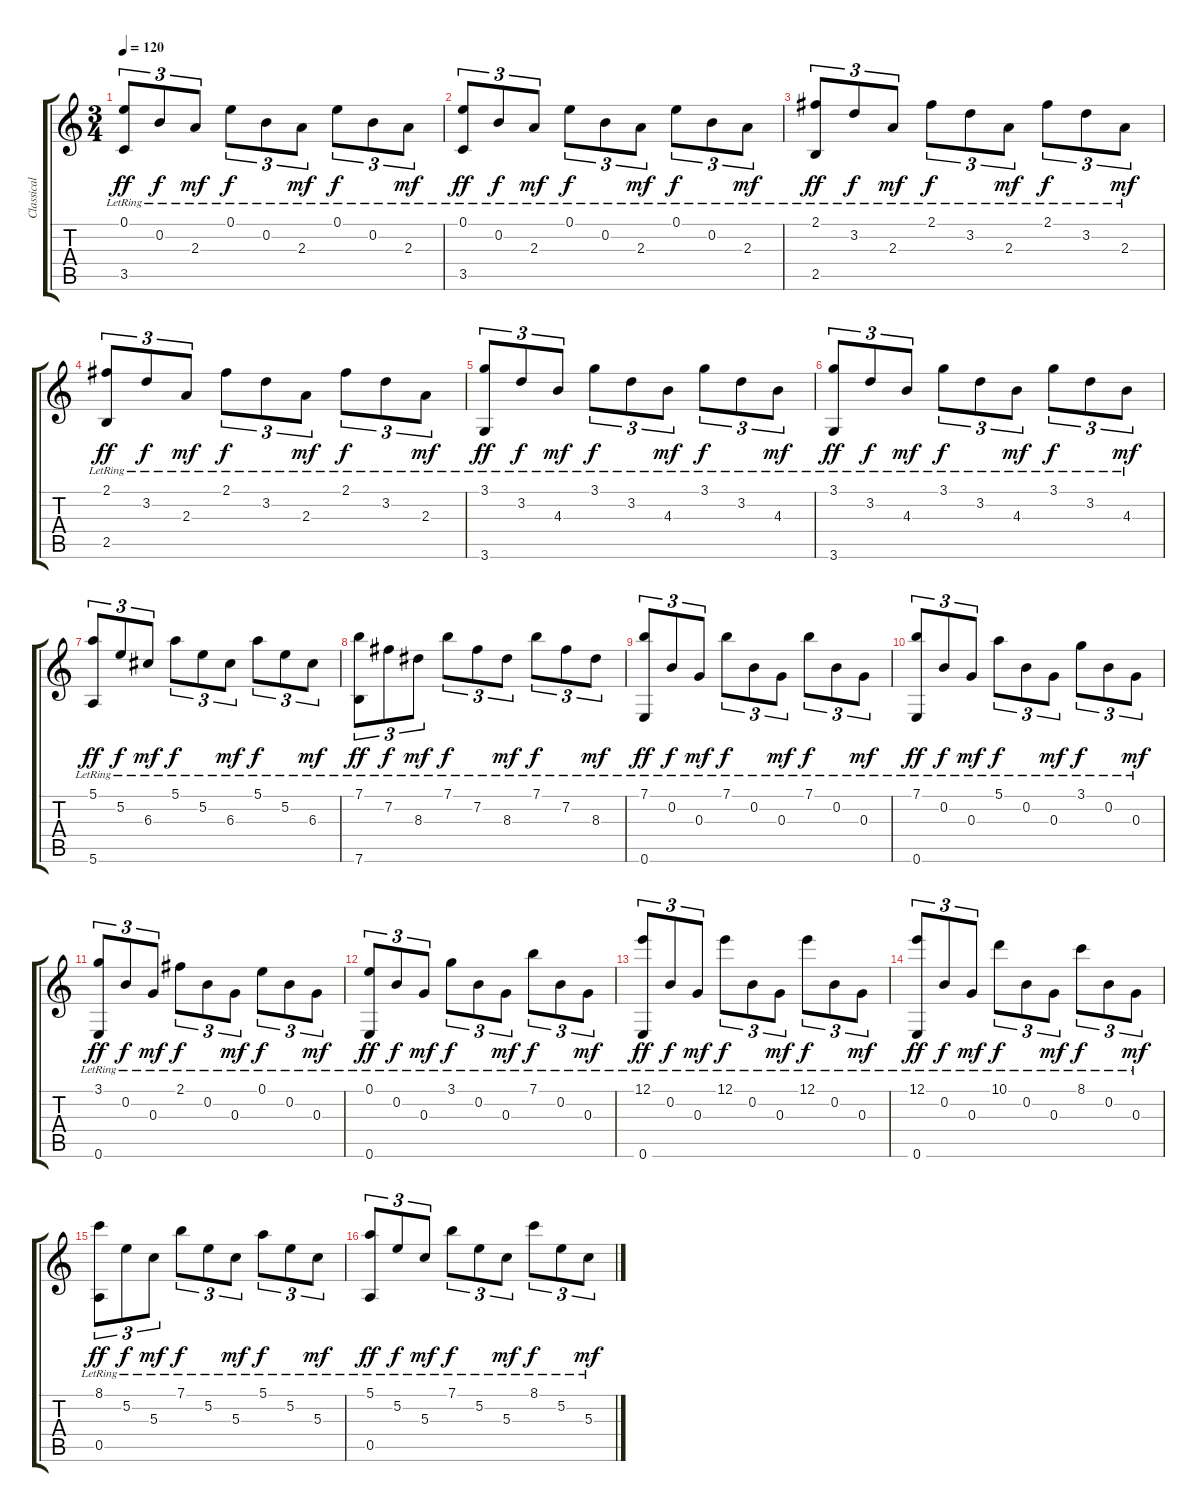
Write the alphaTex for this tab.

\track ("Classical Guitar" "Classical ") {instrument acousticguitarnylon}
\staff {score tabs}
\tuning (E4 B3 G3 D3 A2 E2) {hide}
\ts (3 4)
\tempo 120
\clef g2
\ks c
(0.1{lr} 3.5{lr}).8{tu (3 2) dy ff instrument acousticguitarnylon} 0.2{lr}.8{tu (3 2) dy f} 2.3{lr}.8{tu (3 2) dy mf} 0.1{lr}.8{tu (3 2) dy f} 0.2{lr}.8{tu (3 2)} 2.3{lr}.8{tu (3 2) dy mf} 0.1{lr}.8{tu (3 2) dy f} 0.2{lr}.8{tu (3 2)} 2.3{lr}.8{tu (3 2) dy mf} |
(0.1{lr} 3.5{lr}).8{tu (3 2) dy ff} 0.2{lr}.8{tu (3 2) dy f} 2.3{lr}.8{tu (3 2) dy mf} 0.1{lr}.8{tu (3 2) dy f} 0.2{lr}.8{tu (3 2)} 2.3{lr}.8{tu (3 2) dy mf} 0.1{lr}.8{tu (3 2) dy f} 0.2{lr}.8{tu (3 2)} 2.3{lr}.8{tu (3 2) dy mf} |
(2.1{lr} 2.5{lr}).8{tu (3 2) dy ff} 3.2{lr}.8{tu (3 2) dy f} 2.3{lr}.8{tu (3 2) dy mf} 2.1{lr}.8{tu (3 2) dy f} 3.2{lr}.8{tu (3 2)} 2.3{lr}.8{tu (3 2) dy mf} 2.1{lr}.8{tu (3 2) dy f} 3.2{lr}.8{tu (3 2)} 2.3{lr}.8{tu (3 2) dy mf} |
(2.1{lr} 2.5{lr}).8{tu (3 2) dy ff} 3.2{lr}.8{tu (3 2) dy f} 2.3{lr}.8{tu (3 2) dy mf} 2.1{lr}.8{tu (3 2) dy f} 3.2{lr}.8{tu (3 2)} 2.3{lr}.8{tu (3 2) dy mf} 2.1{lr}.8{tu (3 2) dy f} 3.2{lr}.8{tu (3 2)} 2.3{lr}.8{tu (3 2) dy mf} |
(3.1{lr} 3.6{lr}).8{tu (3 2) dy ff} 3.2{lr}.8{tu (3 2) dy f} 4.3{lr}.8{tu (3 2) dy mf} 3.1{lr}.8{tu (3 2) dy f} 3.2{lr}.8{tu (3 2)} 4.3{lr}.8{tu (3 2) dy mf} 3.1{lr}.8{tu (3 2) dy f} 3.2{lr}.8{tu (3 2)} 4.3{lr}.8{tu (3 2) dy mf} |
(3.1{lr} 3.6{lr}).8{tu (3 2) dy ff} 3.2{lr}.8{tu (3 2) dy f} 4.3{lr}.8{tu (3 2) dy mf} 3.1{lr}.8{tu (3 2) dy f} 3.2{lr}.8{tu (3 2)} 4.3{lr}.8{tu (3 2) dy mf} 3.1{lr}.8{tu (3 2) dy f} 3.2{lr}.8{tu (3 2)} 4.3{lr}.8{tu (3 2) dy mf} |
(5.1{lr} 5.6{lr}).8{tu (3 2) dy ff} 5.2{lr}.8{tu (3 2) dy f} 6.3{lr}.8{tu (3 2) dy mf} 5.1{lr}.8{tu (3 2) dy f} 5.2{lr}.8{tu (3 2)} 6.3{lr}.8{tu (3 2) dy mf} 5.1{lr}.8{tu (3 2) dy f} 5.2{lr}.8{tu (3 2)} 6.3{lr}.8{tu (3 2) dy mf} |
(7.1{lr} 7.6{lr}).8{tu (3 2) dy ff} 7.2{lr}.8{tu (3 2) dy f} 8.3{lr}.8{tu (3 2) dy mf} 7.1{lr}.8{tu (3 2) dy f} 7.2{lr}.8{tu (3 2)} 8.3{lr}.8{tu (3 2) dy mf} 7.1{lr}.8{tu (3 2) dy f} 7.2{lr}.8{tu (3 2)} 8.3{lr}.8{tu (3 2) dy mf} |
(7.1{lr} 0.6{lr}).8{tu (3 2) dy ff} 0.2{lr}.8{tu (3 2) dy f} 0.3{lr}.8{tu (3 2) dy mf} 7.1{lr}.8{tu (3 2) dy f} 0.2{lr}.8{tu (3 2)} 0.3{lr}.8{tu (3 2) dy mf} 7.1{lr}.8{tu (3 2) dy f} 0.2{lr}.8{tu (3 2)} 0.3{lr}.8{tu (3 2) dy mf} |
(7.1{lr} 0.6{lr}).8{tu (3 2) dy ff} 0.2{lr}.8{tu (3 2) dy f} 0.3{lr}.8{tu (3 2) dy mf} 5.1{lr}.8{tu (3 2) dy f} 0.2{lr}.8{tu (3 2)} 0.3{lr}.8{tu (3 2) dy mf} 3.1{lr}.8{tu (3 2) dy f} 0.2{lr}.8{tu (3 2)} 0.3{lr}.8{tu (3 2) dy mf} |
(3.1{lr} 0.6{lr}).8{tu (3 2) dy ff} 0.2{lr}.8{tu (3 2) dy f} 0.3{lr}.8{tu (3 2) dy mf} 2.1{lr}.8{tu (3 2) dy f} 0.2{lr}.8{tu (3 2)} 0.3{lr}.8{tu (3 2) dy mf} 0.1{lr}.8{tu (3 2) dy f} 0.2{lr}.8{tu (3 2)} 0.3{lr}.8{tu (3 2) dy mf} |
(0.1{lr} 0.6{lr}).8{tu (3 2) dy ff} 0.2{lr}.8{tu (3 2) dy f} 0.3{lr}.8{tu (3 2) dy mf} 3.1{lr}.8{tu (3 2) dy f} 0.2{lr}.8{tu (3 2)} 0.3{lr}.8{tu (3 2) dy mf} 7.1{lr}.8{tu (3 2) dy f} 0.2{lr}.8{tu (3 2)} 0.3{lr}.8{tu (3 2) dy mf} |
(12.1{lr} 0.6{lr}).8{tu (3 2) dy ff} 0.2{lr}.8{tu (3 2) dy f} 0.3{lr}.8{tu (3 2) dy mf} 12.1{lr}.8{tu (3 2) dy f} 0.2{lr}.8{tu (3 2)} 0.3{lr}.8{tu (3 2) dy mf} 12.1{lr}.8{tu (3 2) dy f} 0.2{lr}.8{tu (3 2)} 0.3{lr}.8{tu (3 2) dy mf} |
(12.1{lr} 0.6{lr}).8{tu (3 2) dy ff} 0.2{lr}.8{tu (3 2) dy f} 0.3{lr}.8{tu (3 2) dy mf} 10.1{lr}.8{tu (3 2) dy f} 0.2{lr}.8{tu (3 2)} 0.3{lr}.8{tu (3 2) dy mf} 8.1{lr}.8{tu (3 2) dy f} 0.2{lr}.8{tu (3 2)} 0.3{lr}.8{tu (3 2) dy mf} |
(8.1{lr} 0.5{lr}).8{tu (3 2) dy ff} 5.2{lr}.8{tu (3 2) dy f} 5.3{lr}.8{tu (3 2) dy mf} 7.1{lr}.8{tu (3 2) dy f} 5.2{lr}.8{tu (3 2)} 5.3{lr}.8{tu (3 2) dy mf} 5.1{lr}.8{tu (3 2) dy f} 5.2{lr}.8{tu (3 2)} 5.3{lr}.8{tu (3 2) dy mf} |
(5.1{lr} 0.5{lr}).8{tu (3 2) dy ff} 5.2{lr}.8{tu (3 2) dy f} 5.3{lr}.8{tu (3 2) dy mf} 7.1{lr}.8{tu (3 2) dy f} 5.2{lr}.8{tu (3 2)} 5.3{lr}.8{tu (3 2) dy mf} 8.1{lr}.8{tu (3 2) dy f} 5.2{lr}.8{tu (3 2)} 5.3{lr}.8{tu (3 2) dy mf}
